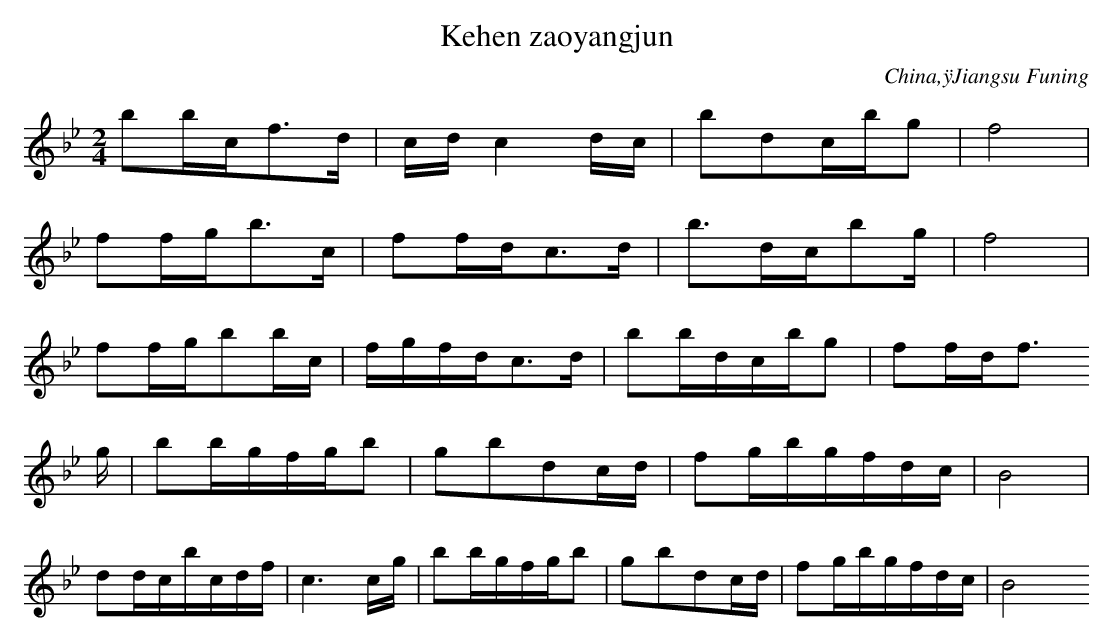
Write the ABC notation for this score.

X:1
T: Kehen zaoyangjun
O: China,ÿJiangsu Funing
M: 2/4
L: 1/16
K: Bb
b2bcf3d | cdc4dc | b2d2cbg2 | f8 |
f2fgb3c | f2fdc3d | b3dcb2g | f8 |
f2fgb2bc | fgfdc3d | b2bdcbg2 | f2fdf3
g | b2bgfgb2 | g2b2d2cd | f2gbgfdc | B8 |
d2dcbcdf | c6cg | b2bgfgb2 | g2b2d2cd | f2gbgfdc | B8
